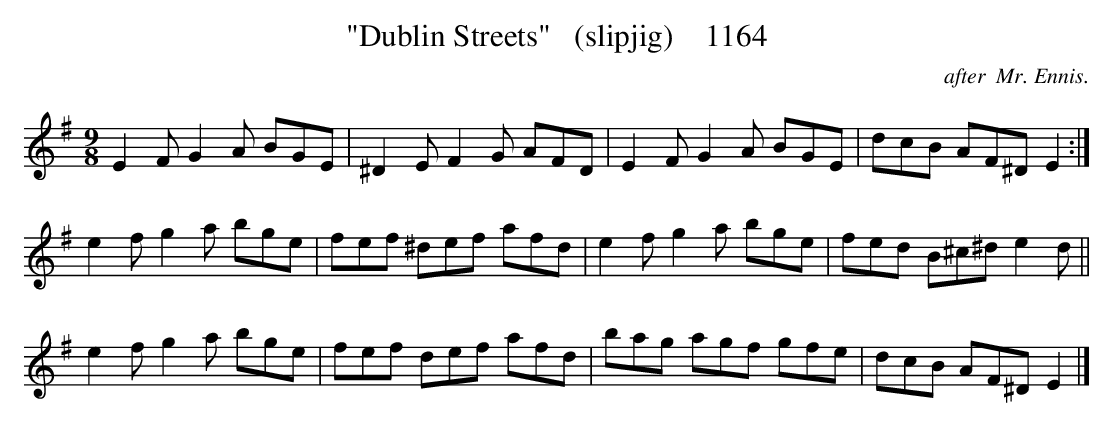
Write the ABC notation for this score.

X:1
T:"Dublin Streets"   (slipjig)    1164
C:after  Mr. Ennis.
BRENNAN July 2003 (HTTP://WWW.SOSYOURMOM.COM)
M:9/8
L:1/8
K:G
E2F G2A BGE|^D2E F2G AFD|E2F G2A BGE|dcB AF^D E2:|
e2f g2a bge|fef ^def afd|e2f g2a bge|fed B^c^d e2d||
e2f g2a bge|fef def afd|bag agf gfe|dcB AF^D E2|]
